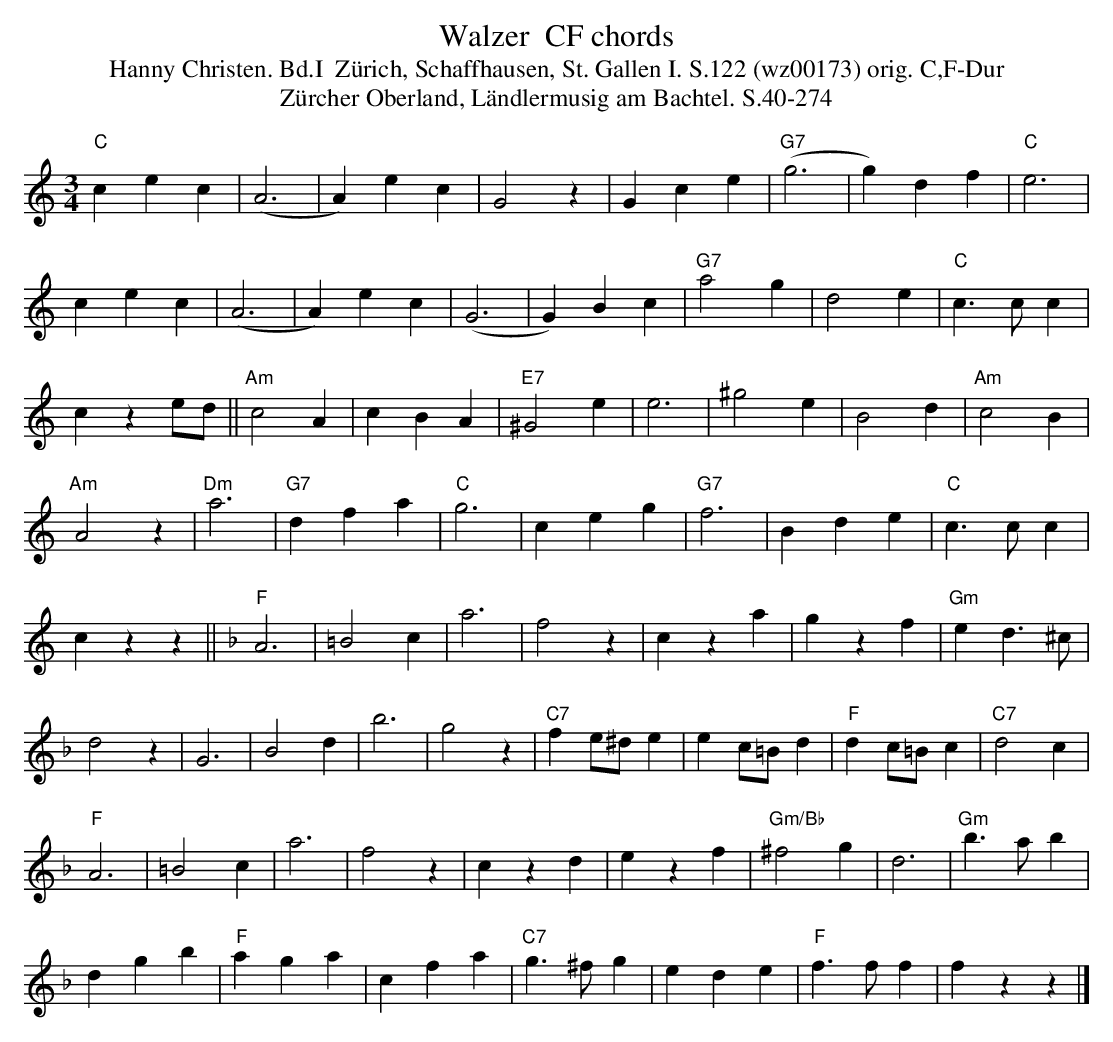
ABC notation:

X:1
T:  Walzer  CF chords
T:Hanny Christen. Bd.I  Z\"urich, Schaffhausen, St. Gallen I. S.122 (wz00173) orig. C,F-Dur
T: Z\"urcher Oberland, L\"andlermusig am Bachtel. S.40-274
M:3/4
L:1/4
K:C %%MIDI gchordon
"C"cec | (A3 | A)ec | G2z | Gce | "G7"(g3 | g)df | "C"e3 |
cec | (A3 | A)ec | (G3 | G)Bc | "G7"a2g | d2e | "C"c>cc |
cze/d/ || "Am"c2A | cBA | "E7"^G2e | e3 | ^g2e | B2d | "Am"c2B |
"Am"A2z | "Dm"a3 | "G7"dfa | "C"g3 | ceg | "G7"f3 | Bde | "C"c>cc |
czz || [K:F] "F"A3 | =B2c | a3 | f2z | cza | gzf | "Gm"ed>^c |
d2z | G3 | B2d | b3 | g2z | "C7"fe/^d/e | ec/=B/d | "F"dc/=B/c | "C7"d2c |
"F"A3 | =B2c |  a3 | f2z | czd | ezf | "Gm/Bb"^f2g | d3 | "Gm"b>ab |
dgb | "F"aga | cfa | "C7"g>^fg | ede | "F"f>ff | fzz |]
